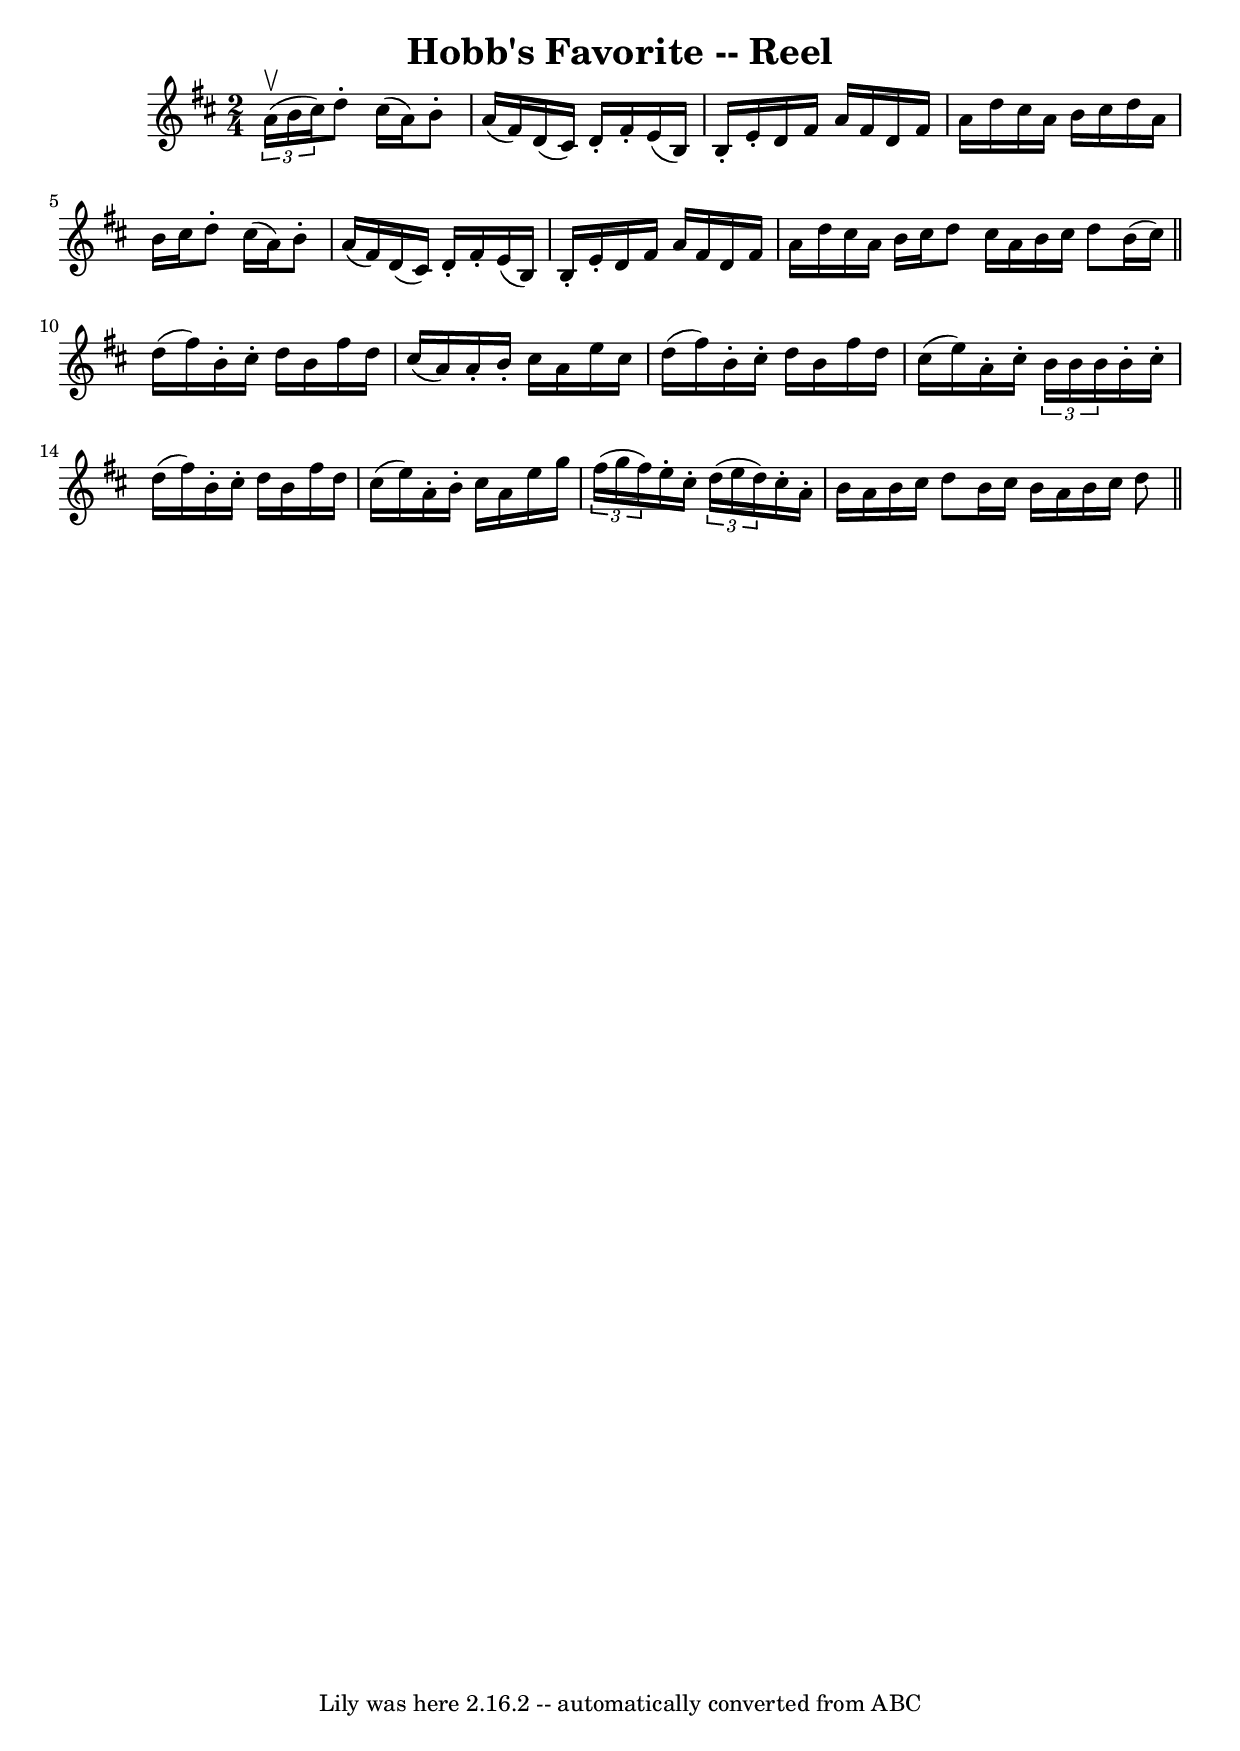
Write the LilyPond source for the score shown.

\version "2.16.2"
\include "Mammoth.ily"
\header {
	%% book = "Ryan's Mammoth Collection"
	crossRefNumber = "1"
	footnotes = ""
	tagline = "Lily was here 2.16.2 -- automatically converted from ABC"
	title = "Hobb's Favorite -- Reel"
}
voicedefault =  {


\time 2/4 
\key d \major   \times 2/3 { a'16^\upbow(b'16 cis''16) } 
|
 d''8 -. cis''16 (a'16) b'8 -. a'16 (fis'16) 
|
 d'16 (cis'16) d'16 -. fis'16 -. e'16 (b16) b16 
-. e'16 -. |
 d'16 fis'16 a'16 fis'16 d'16 fis'16    
a'16 d''16  |
 cis''16 a'16 b'16 cis''16 d''16 a'16   
 b'16 cis''16  |
 d''8 -. cis''16 (a'16) b'8 -. a'16 (
 fis'16) |
 d'16 (cis'16) d'16 -. fis'16 -. e'16 (
b16) b16 -. e'16 -. |
 d'16 fis'16 a'16 fis'16 d'16  
 fis'16 a'16 d''16  |
 cis''16 a'16 b'16 cis''16    
d''8  \bar ":|" cis''16 a'16 b'16 cis''16 d''8 b'16 (
cis''16) \bar "||" d''16 (fis''16) b'16 -. cis''16 -. d''16  
 b'16 fis''16 d''16  |
 cis''16 (a'16) a'16 -. b'16 -. 
 cis''16 a'16 e''16 cis''16  |
 d''16 (fis''16) b'16 
-. cis''16 -. d''16 b'16 fis''16 d''16  |
 cis''16 (
e''16) a'16 -. cis''16 -.   \times 2/3 { b'16 b'16 b'16  }   
b'16 -. cis''16 -. |
 d''16 (fis''16) b'16 -. cis''16 -.  
 d''16 b'16 fis''16 d''16  |
 cis''16 (e''16) a'16 -.  
 b'16 -. cis''16 a'16 e''16 g''16  |
   \times 2/3 { fis''16 
(g''16 fis''16) } e''16 -. cis''16 -.   \times 2/3 { d''16 (
e''16 d''16) } cis''16 -. a'16 -. |
 b'16 a'16 b'16    
cis''16 d''8 b'16 cis''16  \bar ":|" b'16 a'16 b'16 cis''16 
 d''8  \bar "||"   
}

\score{
    <<

	\context Staff="default"
	{
	    \voicedefault 
	}

    >>
	\layout {
	}
	\midi {}
}
